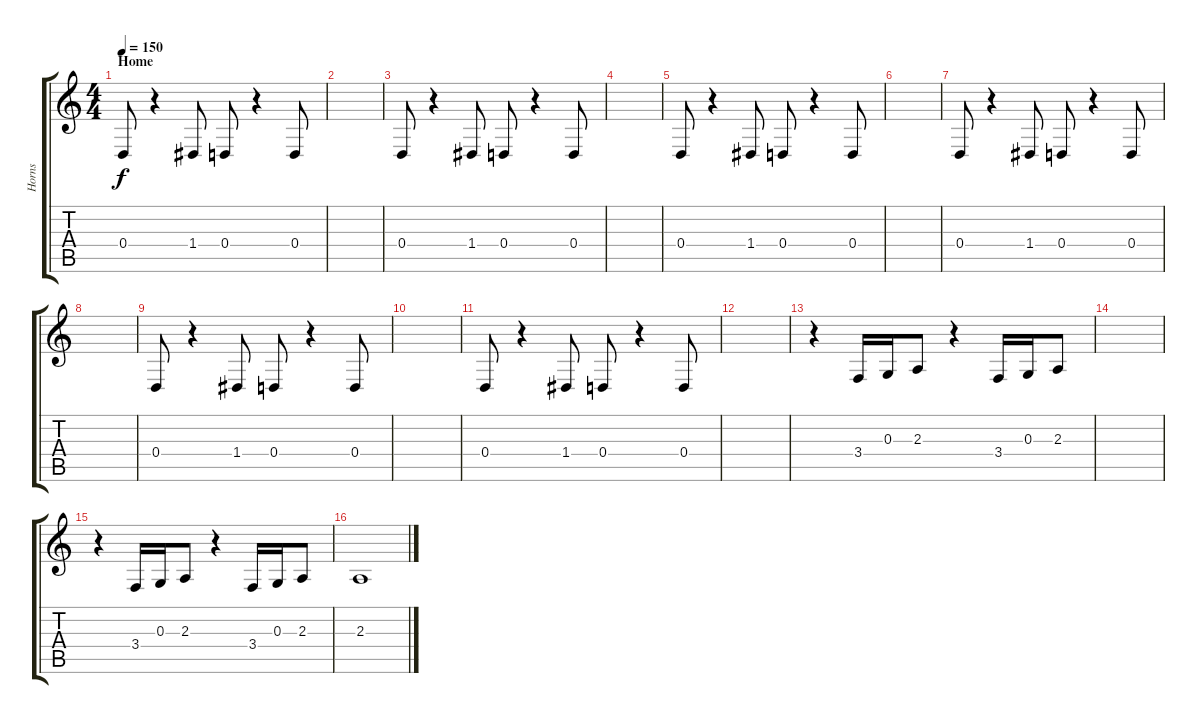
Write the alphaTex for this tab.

\track ("Horns" "Horns") {instrument frenchhorn}
\staff {score tabs}
\tuning (E4 B3 G3 D3 A2 E2) {hide}
\ts (4 4)
\section ("" "Home")
\tempo 150
\clef g2
\ks c
0.4.8{dy f} r.4 1.4.8 0.4.8 r.4 0.4.8 |
|
0.4.8 r.4 1.4.8 0.4.8 r.4 0.4.8 |
|
0.4.8 r.4 1.4.8 0.4.8 r.4 0.4.8 |
|
0.4.8 r.4 1.4.8 0.4.8 r.4 0.4.8 |
|
0.4.8 r.4 1.4.8 0.4.8 r.4 0.4.8 |
|
0.4.8 r.4 1.4.8 0.4.8 r.4 0.4.8 |
|
r.4{volume 16} 3.4.16 0.3.16 2.3.8 r.4 3.4.16 0.3.16 2.3.8 |
|
r.4 3.4.16 0.3.16 2.3.8 r.4 3.4.16 0.3.16 2.3.8 |
2.3.1{volume 14}
